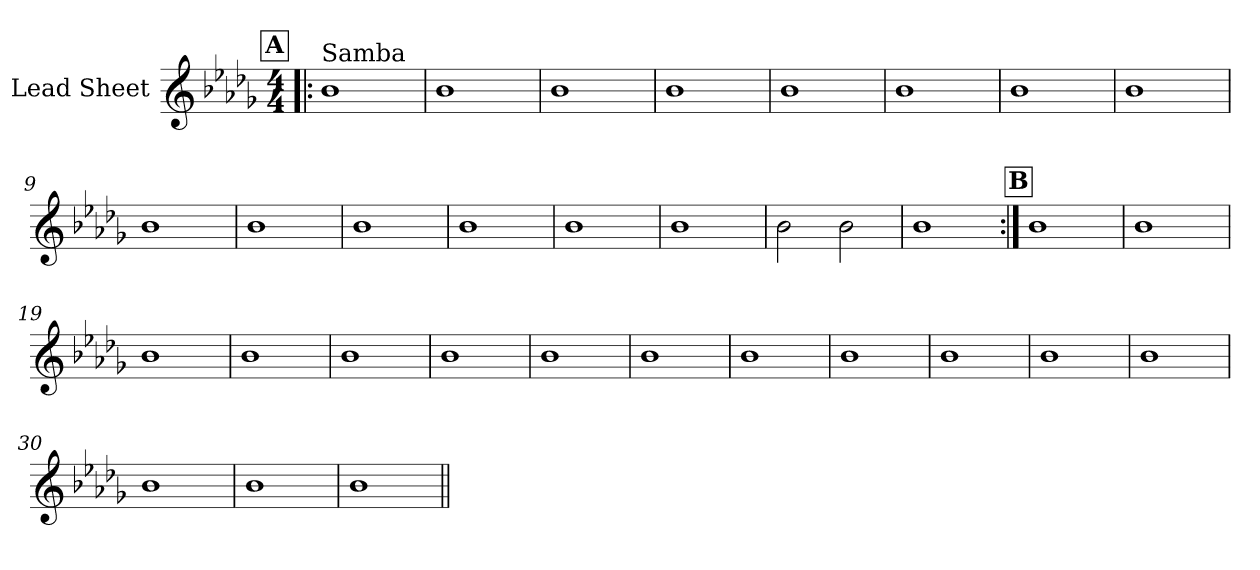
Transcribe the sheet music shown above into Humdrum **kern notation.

**kern
*part1
*staff1
*I"Lead Sheet
*clefG2
*k[b-e-a-d-g-]
*b-:
*M4/4
!!LO:REH:place=s1:a:fs=14:t=A
=1!|:
!LO:TX:a:t=Samba
1b-
=2
1b-
=3
1b-
=4
1b-
!!LO:LB:g=z
=5
1b-
=6
1b-
=7
1b-
=8
1b-
!!LO:LB:g=z
=9
1b-
=10
1b-
=11
1b-
=12
1b-
!!LO:LB:g=z
=13
1b-
=14
1b-
=15
2b-\
2b-\
=16
1b-
!!LO:LB:g=z
!!LO:REH:place=s1:a:fs=14:t=B
=17:|!
1b-
=18
1b-
=19
1b-
=20
1b-
!!LO:LB:g=z
=21
1b-
=22
1b-
=23
1b-
=24
1b-
!!LO:LB:g=z
=25
1b-
=26
1b-
=27
1b-
=28
1b-
!!LO:LB:g=z
=29
1b-
=30
1b-
=31
1b-
=32
1b-
=||
*-
